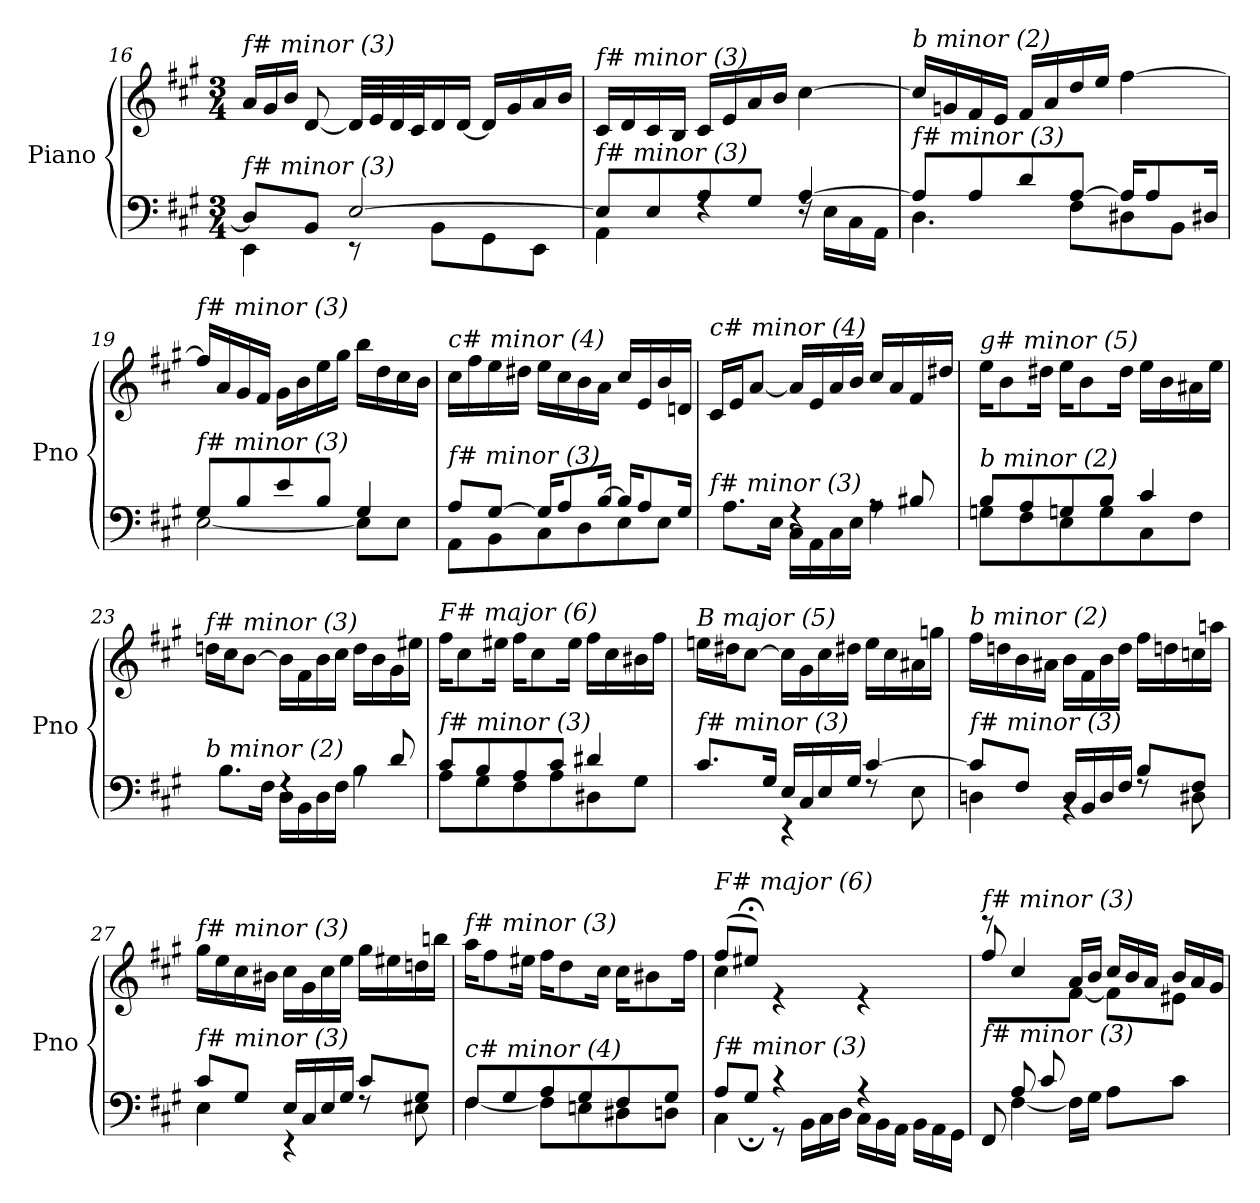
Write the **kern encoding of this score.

**kern	**kern
*part1	*part1
*staff2	*staff1
*I"Piano	*
*I'Pno	*
!!LO:PB:g=z
*clefF4	*clefG2
*k[f#c#g#]	*k[f#c#g#]
*M3/4	*M3/4
=16	=16
*^	*
*	*	*Xtuplet
!	!	!LO:TX:i:t=f# minor (3)
!LO:TX:i:t=f# minor (3)	!	!
8D/L]	4EE\	24a/LL
.	.	24g#/
.	.	24b/JJ
8BB/J	.	[8d/
[2E/	8r	32d/LLL]
.	.	32e/
.	.	32d/
.	.	32c#/J
.	8BB\L	16d/
.	.	[16d/JJ
.	8GG#\	16d/LL]
.	.	16g#/
.	8EE\J	16a/
.	.	16b/JJ
=17	=17	=17
!	!	!LO:TX:i:t=f# minor (3)
!LO:TX:i:t=f# minor (3)	!	!
8E/L]	4AA\	16c#/LL
.	.	16d/
8E/	.	16c#/
.	.	16B/JJ
8A/	4rF	16c#/LL
.	.	16e/
8G#/J	.	16a/
.	.	16b/JJ
[4A/	16rF	[4cc#\
.	16E\LL	.
.	16C#\	.
.	16AA\JJ	.
=18	=18	=18
!	!	!LO:TX:i:t=b minor (2)
!LO:TX:i:t=f# minor (3)	!	!
8A/L]	4.D\	16cc#/LL]
.	.	16gn/
8A/	.	16f#/
.	.	16e/JJ
8d/	.	16f#/LL
.	.	16a/
[8A/J	8F#\L	16dd/
.	.	16ee/JJ
16A/KL]	8D#X\	[4ff#\
8A/	.	.
.	8BB\J	.
16D#X/Jk	.	.
=19	=19	=19
!	!	!LO:TX:i:t=f# minor (3)
!LO:TX:i:t=f# minor (3)	!	!
8G#/L	[2E\	16ff#/LL]
.	.	16a/
8B/	.	16g#/
.	.	16f#/JJ
8e/	.	16g#\LL
.	.	16b\
8B/J	.	16ee\
.	.	16gg#\JJ
4G#/	8E\L]	16bb\LL
.	.	16dd\
.	8E\J	16cc#\
.	.	16b\JJ
!!LO:LB:g=z
=20	=20	=20
!	!	!LO:TX:i:t=c# minor (4)
!LO:TX:i:t=f# minor (3)	!	!
8A/L	8AA\L	16cc#\LL
.	.	16ff#\
[8G#/J	8BB\	16ee\
.	.	16dd#X\JJ
16G#/KL]	8C#\	16ee\LL
8A/	.	16cc#\
.	8D\	16b\
[16B/Jk	.	16a\JJ
16B/KL]	8E\	16cc#/LL
8A/	.	16e/
.	8E\J	16b/
16G#/Jk	.	16dn/JJ
=21	=21	=21
!	!	!LO:TX:i:t=c# minor (4)
!LO:TX:i:t=f# minor (3)	!	!
4A/yy	8.A\L	16c#/LL
.	.	16e/J
.	.	[8a/J
.	16E\Jk	.
4rF	16C#\LL	16a/LL]
.	16AA\	16e/
.	16C#\	16a/
.	16E\JJ	16b/JJ
8rA	4A\	16cc#/LL
.	.	16a/
8B#Xi/	.	16f#/
.	.	16dd#X/JJ
=22	=22	=22
!	!	!LO:TX:i:t=g# minor (5)
!LO:TX:i:t=b minor (2)	!	!
8B/L	8Gn\L	16ee\KL
.	.	8b\
8A/	8F#\	.
.	.	16dd#X\Jk
8Gn/	8E\	16ee\KL
.	.	8b\
8B/J	8G\	.
.	.	16dd#\Jk
4c#/	8C#\	16ee\LL
.	.	16b\
.	8F#\J	16a#X\
.	.	16ee\JJ
=23	=23	=23
!	!	!LO:TX:i:t=f# minor (3)
!LO:TX:i:t=b minor (2)	!	!
4B/yy	8.B\L	16ddn\LL
.	.	16cc#\J
.	.	[8b\J
.	16F#\Jk	.
4rF	16D\LL	16b\LL]
.	16BB\	16f#\
.	16D\	16b\
.	16F#\JJ	16cc#\JJ
8rA	4B\	16dd\LL
.	.	16b\
8d/	.	16g#\
.	.	16ee#X\JJ
!!LO:LB:g=z
=24	=24	=24
!	!	!LO:TX:i:t=F# major (6)
!LO:TX:i:t=f# minor (3)	!	!
8c#/L	8A\L	16ff#\KL
.	.	8cc#\
8B/	8G#\	.
.	.	16ee#X\Jk
8A/	8F#\	16ff#\KL
.	.	8cc#\
8c#/J	8A\	.
.	.	16ee#\Jk
4d#X/	8D#X\	16ff#\LL
.	.	16cc#\
.	8G#\J	16b#X\
.	.	16ff#\JJ
=25	=25	=25
!	!	!LO:TX:i:t=B major (5)
!LO:TX:i:t=f# minor (3)	!	!
8.c#/L	4c#\yy	16een\LL
.	.	16dd#X\J
.	.	[8cc#\J
16G#/Jk	.	.
16E/LL	4r	16cc#\LL]
16C#/	.	16g#\
16E/	.	16cc#\
16G#/JJ	.	16dd#X\JJ
[4c#/	8rF	16ee\LL
.	.	16cc#\
.	8E\	16a#X\
.	.	16ggn\JJ
=26	=26	=26
!	!	!LO:TX:i:t=b minor (2)
!LO:TX:i:t=f# minor (3)	!	!
8c#/L]	4Dn\	16ff#\LL
.	.	16ddn\
8F#/J	.	16b\
.	.	16a#X\JJ
16D/LL	4rBB	16b\LL
16BB/	.	16f#\
16D/	.	16b\
16F#/JJ	.	16dd\JJ
8B/L	8rF	16ff#\LL
.	.	16ddn\
8F#/J	8D#X\	16ccni\
.	.	16aan\JJ
!!LO:LB:g=z
=27	=27	=27
!	!	!LO:TX:i:t=f# minor (3)
!LO:TX:i:t=f# minor (3)	!	!
8c#/L	4E\	16gg#\LL
.	.	16ee\
8G#/J	.	16cc#\
.	.	16b#X\JJ
16E/LL	4r	16cc#\LL
16C#/	.	16g#\
16E/	.	16cc#\
16G#/JJ	.	16ee\JJ
8c#/L	8rF	16gg#\LL
.	.	16ee#X\
8G#/J	8E#X\	16ddn\
.	.	16bbn\JJ
=28	=28	=28
!	!	!LO:TX:i:t=f# minor (3)
!LO:TX:i:t=c# minor (4)	!	!
8F#/L	[4F#\	16aa\KL
.	.	8ff#\
8G#/	.	.
.	.	16ee#X\Jk
8A/	8F#\L]	16ff#\KL
.	.	8dd\
8G#/	8En\	.
.	.	16cc#\Jk
8F#/	8D#X\	16cc#\KL
.	.	8b#X\
8G#/J	8Dn\J	.
.	.	16ff#\Jk
=29	=29	=29
*	*^	*^
!	!	!	!LO:TX:i:t=F# major (6)	!
!LO:TX:i:t=f# minor (3)	!	!	!	!
4ryy	8A/L	4C#\	(8ff#/L	4cc#\
.	8G#;</J	.	8ee#X;</J)	.
2ryy	4r	8r	4re	2ryy
*	*	*Xtuplet	*	*
.	.	24BB\LL	.	.
.	.	24C#\	.	.
.	.	24D\JJ	.	.
.	4r	24C#\LL	4re	.
.	.	24BB\	.	.
.	.	24AA\JJ	.	.
.	.	24BB\LL	.	.
.	.	24AA\	.	.
.	.	24GG#\JJ	.	.
=30	=30	=30	=30	=30
!	!	!	!LO:TX:i:t=f# minor (3)	!
!LO:TX:i:t=f# minor (3)	!	!	!	!
*	*v	*v	*	*
8ryy	8FF#/	8ff#/	8reee
8A/L	[4F#\	4cc#/	4ryy
8c#/	.	.	.
4.ryy	16F#\LL]	16a/LL	[8f#\J
.	16G#\JJ	16b/JJ	.
.	8A\L	24cc#/LL	8f#\L]
.	.	24b/	.
.	.	24a/JJ	.
.	8c#\J	24b/LL	8e#X\J
.	.	24a/	.
.	.	24g#/JJ	.
*v	*v	*	*
*	*v	*v
=	=
*-	*-
